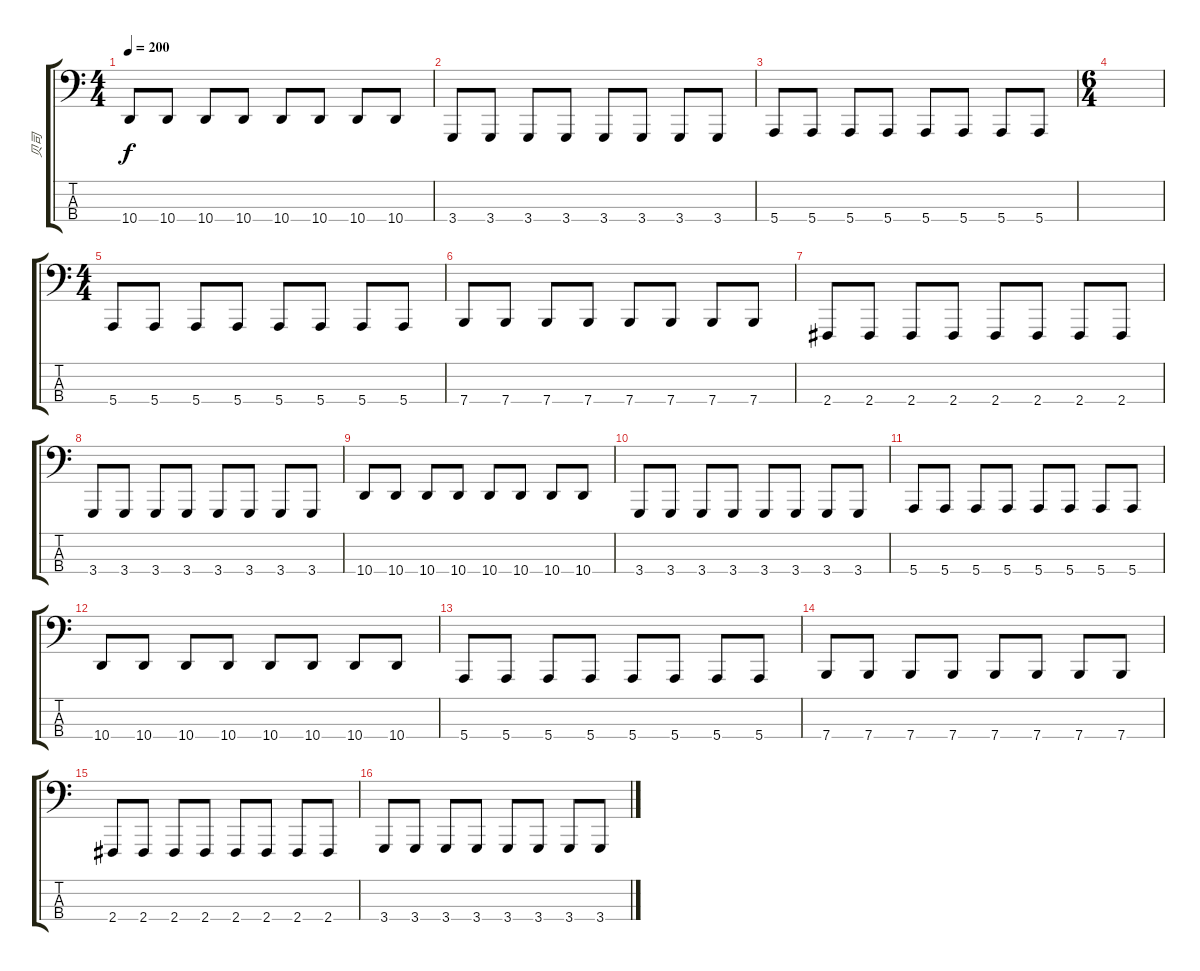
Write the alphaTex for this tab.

\track ("贝司" "贝司") {instrument synthvoice}
\staff {score tabs}
\tuning (G2 D2 A1 E1) {hide}
\ts (4 4)
\tempo 200
\clef f4
\ks c
10.4.8{dy f} 10.4.8 10.4.8 10.4.8 10.4.8 10.4.8 10.4.8 10.4.8 |
3.4.8 3.4.8 3.4.8 3.4.8 3.4.8 3.4.8 3.4.8 3.4.8 |
5.4.8 5.4.8 5.4.8 5.4.8 5.4.8 5.4.8 5.4.8 5.4.8 |
\ts (6 4)
|
\ts (4 4)
5.4.8 5.4.8 5.4.8 5.4.8 5.4.8 5.4.8 5.4.8 5.4.8 |
7.4.8 7.4.8 7.4.8 7.4.8 7.4.8 7.4.8 7.4.8 7.4.8 |
2.4.8 2.4.8 2.4.8 2.4.8 2.4.8 2.4.8 2.4.8 2.4.8 |
3.4.8 3.4.8 3.4.8 3.4.8 3.4.8 3.4.8 3.4.8 3.4.8 |
10.4.8 10.4.8 10.4.8 10.4.8 10.4.8 10.4.8 10.4.8 10.4.8 |
3.4.8 3.4.8 3.4.8 3.4.8 3.4.8 3.4.8 3.4.8 3.4.8 |
5.4.8 5.4.8 5.4.8 5.4.8 5.4.8 5.4.8 5.4.8 5.4.8 |
10.4.8 10.4.8 10.4.8 10.4.8 10.4.8 10.4.8 10.4.8 10.4.8 |
5.4.8 5.4.8 5.4.8 5.4.8 5.4.8 5.4.8 5.4.8 5.4.8 |
7.4.8 7.4.8 7.4.8 7.4.8 7.4.8 7.4.8 7.4.8 7.4.8 |
2.4.8 2.4.8 2.4.8 2.4.8 2.4.8 2.4.8 2.4.8 2.4.8 |
3.4.8 3.4.8 3.4.8 3.4.8 3.4.8 3.4.8 3.4.8 3.4.8
